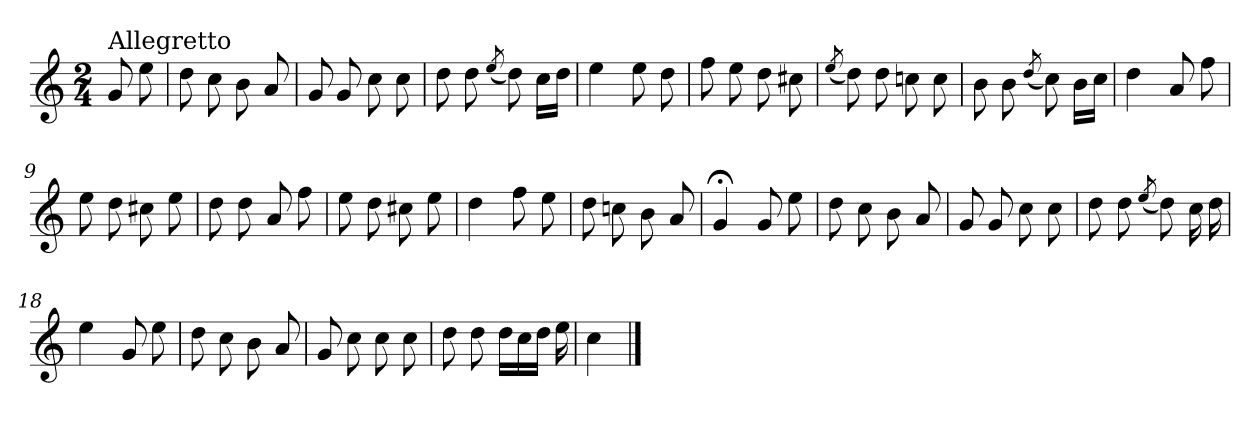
**kern
*part1
*staff1
*clefG2
*k[]
*C:
*M2/4
=
!LO:TX:a:t=Allegretto
8g/
8ee\
=1
8dd\
8cc\
8b\
8a/
=2
8g/
8g/
8cc\
8cc\
=3
8dd\
8dd\
(<8qee/
8dd\)
16cc\LL
16dd\JJ
=4
4ee\
8ee\
8dd\
=5
8ff\
8ee\
8dd\
8cc#X\
=6
(<8qee/
8dd\)
8dd\
8ccn\
8cc\
=7
8b\
8b\
(<8qdd/
8cc\)
16b\LL
16cc\JJ
!!LO:LB:g=z
=8
4dd\
8a/
8ff\
=9
8ee\
8dd\
8cc#X\
8ee\
=10
8dd\
8dd\
8a/
8ff\
=11
8ee\
8dd\
8cc#X\
8ee\
=12
4dd\
8ff\
8ee\
=13
8dd\
8ccn\
8b\
8a/
=14
4g;</
8g/
8ee\
=15
8dd\
8cc\
8b\
8a/
=16
8g/
8g/
8cc\
8cc\
!!LO:LB:g=z
=17
8dd\
8dd\
(<8qee/
8dd\)
16cc\
16dd\
=18
4ee\
8g/
8ee\
=19
8dd\
8cc\
8b\
8a/
=20
8g/
8cc\
8cc\
8cc\
=21
8dd\
8dd\
16dd\LL
16cc\
16dd\JJ
16ee\
=22
4cc\
==
*-
